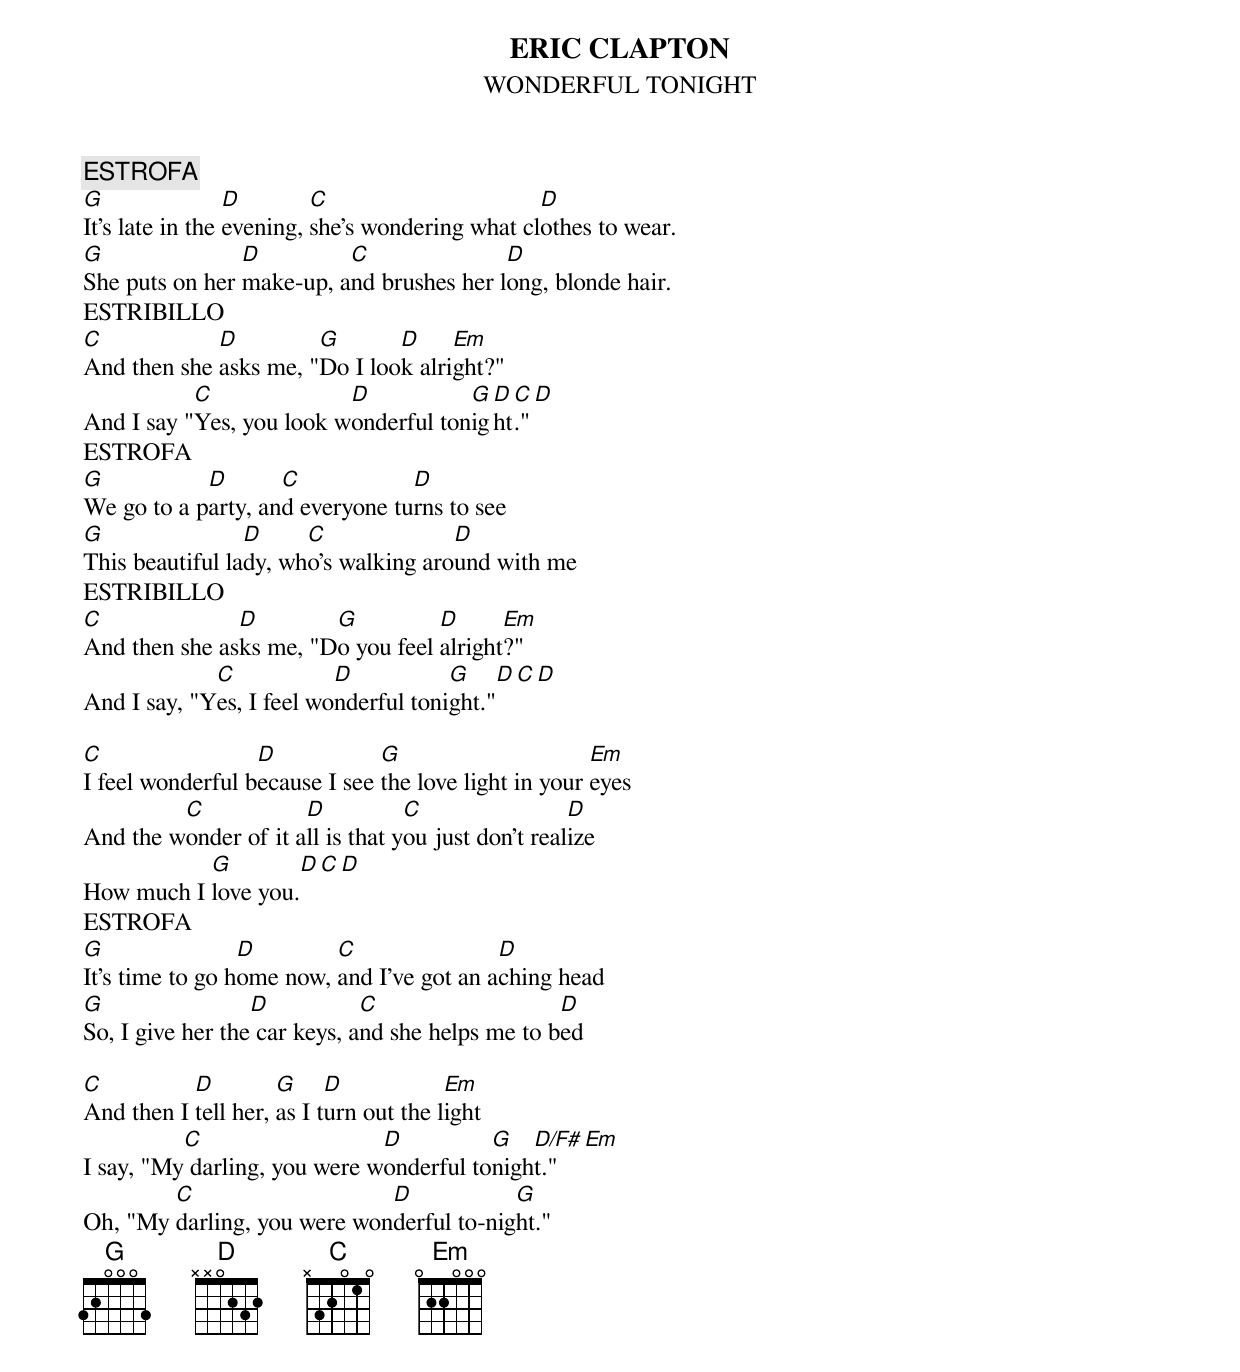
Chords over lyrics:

ERIC CLAPTON
WONDERFUL TONIGHT
ESTROFA
G                D        C                      D
It's late in the evening, she's wondering what clothes to wear.
G               D         C               D
She puts on her make-up, and brushes her long, blonde hair.
ESTRIBILLO
C            D         G       D     Em
And then she asks me, "Do I look alright?"
           C              D           G D C D
And I say "Yes, you look wonderful tonight."
ESTROFA
G           D       C            D
We go to a party, and everyone turns to see
G                D     C              D
This beautiful lady, who's walking around with me
ESTRIBILLO
C              D        G          D      Em
And then she asks me, "Do you feel alright?"
             C            D           G       D   C   D
And I say, "Yes, I feel wonderful tonight."

C                 D            G                      Em
I feel wonderful because I see the love light in your eyes
         C            D           C                 D
And the wonder of it all is that you just don't realize
           G         D   C   D
How much I love you.
ESTROFA
G                D        C                D
It's time to go home now, and I've got an aching head
G                 D           C                   D
So, I give her the car keys, and she helps me to bed

C          D         G     D            Em
And then I tell her, as I turn out the light
          C                   D          G   D/F#  Em
I say, "My darling, you were wonderful tonight."
        C                    D            G
Oh, "My darling, you were wonderful to-night."
